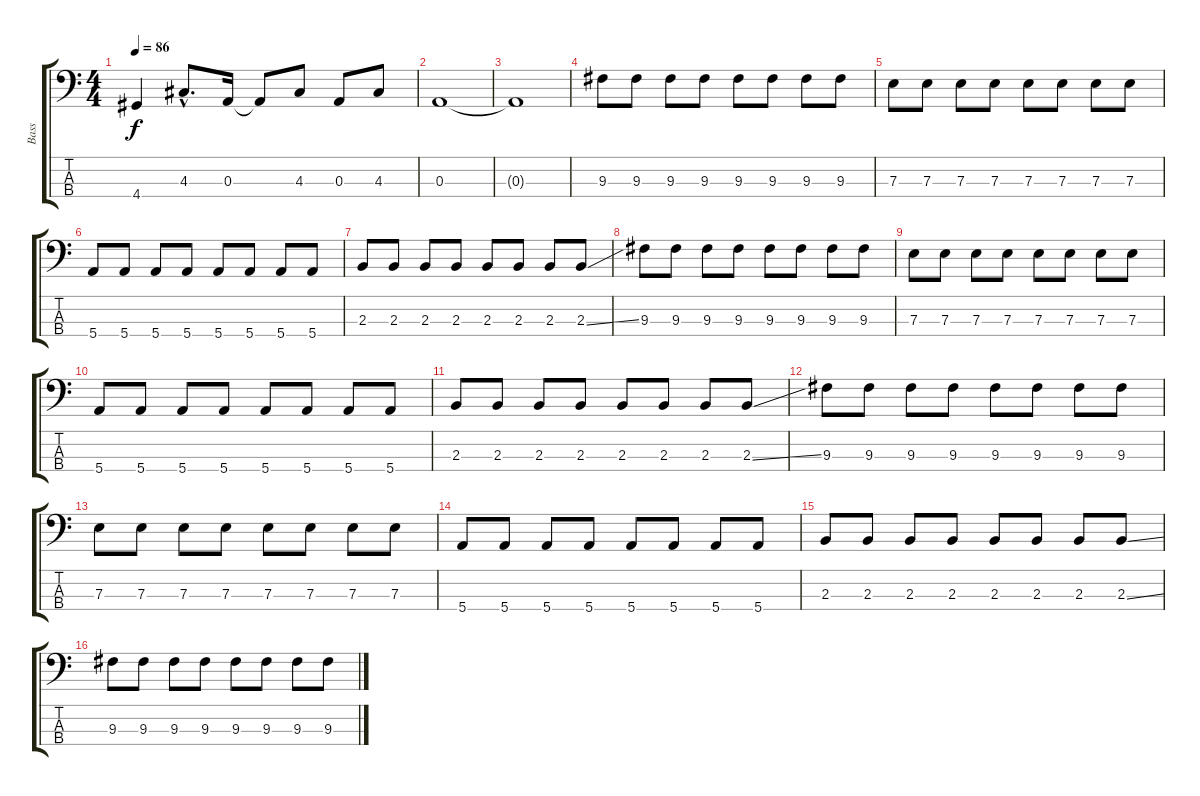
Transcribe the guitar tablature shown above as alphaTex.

\track ("Bass" "Bass") {instrument electricbassfinger}
\staff {score tabs}
\tuning (G2 D2 A1 E1) {hide}
\ts (4 4)
\tempo 86
\clef f4
\ks c
4.4.4{dy f} 4.3{hac}.8{d} 0.3.16 0.3{t}.8 4.3.8 0.3.8 4.3.8 |
0.3.1 |
0.3{t}.1 |
9.3.8 9.3.8 9.3.8 9.3.8 9.3.8 9.3.8 9.3.8 9.3.8 |
7.3.8 7.3.8 7.3.8 7.3.8 7.3.8 7.3.8 7.3.8 7.3.8 |
5.4.8 5.4.8 5.4.8 5.4.8 5.4.8 5.4.8 5.4.8 5.4.8 |
2.3.8 2.3.8 2.3.8 2.3.8 2.3.8 2.3.8 2.3.8 2.3{ss}.8 |
9.3.8 9.3.8 9.3.8 9.3.8 9.3.8 9.3.8 9.3.8 9.3.8 |
7.3.8 7.3.8 7.3.8 7.3.8 7.3.8 7.3.8 7.3.8 7.3.8 |
5.4.8 5.4.8 5.4.8 5.4.8 5.4.8 5.4.8 5.4.8 5.4.8 |
2.3.8 2.3.8 2.3.8 2.3.8 2.3.8 2.3.8 2.3.8 2.3{ss}.8 |
9.3.8 9.3.8 9.3.8 9.3.8 9.3.8 9.3.8 9.3.8 9.3.8 |
7.3.8 7.3.8 7.3.8 7.3.8 7.3.8 7.3.8 7.3.8 7.3.8 |
5.4.8 5.4.8 5.4.8 5.4.8 5.4.8 5.4.8 5.4.8 5.4.8 |
2.3.8 2.3.8 2.3.8 2.3.8 2.3.8 2.3.8 2.3.8 2.3{ss}.8 |
9.3.8 9.3.8 9.3.8 9.3.8 9.3.8 9.3.8 9.3.8 9.3.8
